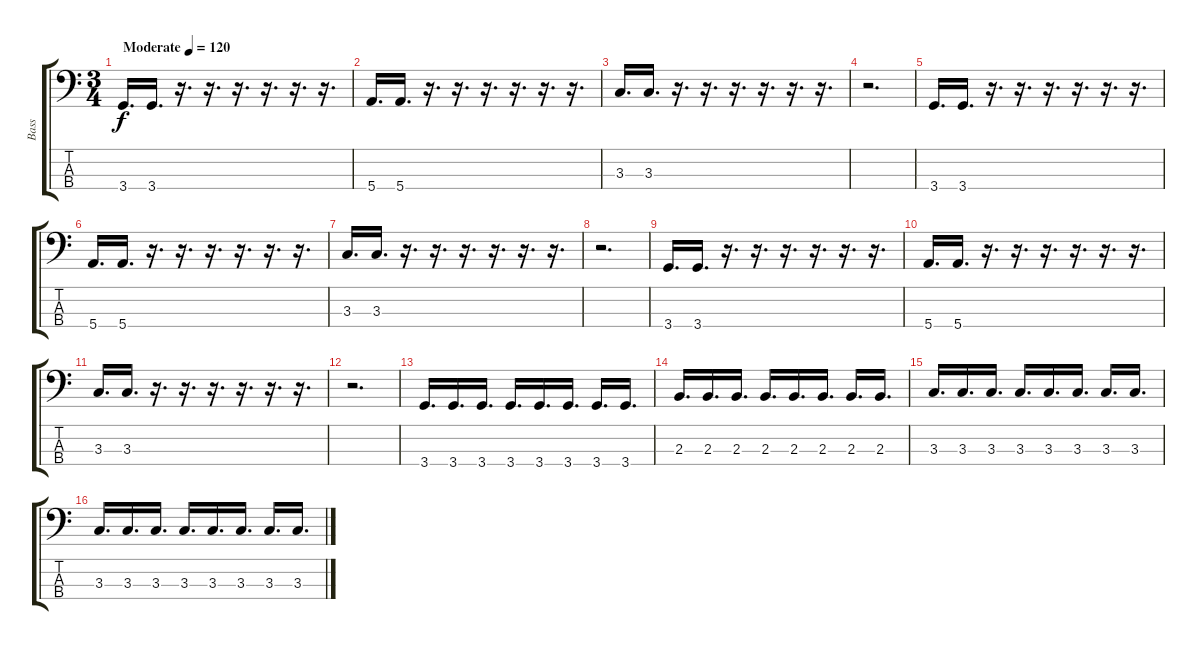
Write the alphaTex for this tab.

\track ("Bass" "Bass") {instrument electricbasspick}
\staff {score tabs}
\tuning (G2 D2 A1 E1) {hide}
\ts (3 4)
\tempo (120 "Moderate")
\clef f4
\ks c
3.4.16{d dy f instrument electricbasspick} 3.4.16{d} r.16{d} r.16{d} r.16{d} r.16{d} r.16{d} r.16{d} |
5.4.16{d} 5.4.16{d} r.16{d} r.16{d} r.16{d} r.16{d} r.16{d} r.16{d} |
3.3.16{d} 3.3.16{d} r.16{d} r.16{d} r.16{d} r.16{d} r.16{d} r.16{d} |
r.2{d} |
3.4.16{d} 3.4.16{d} r.16{d} r.16{d} r.16{d} r.16{d} r.16{d} r.16{d} |
5.4.16{d} 5.4.16{d} r.16{d} r.16{d} r.16{d} r.16{d} r.16{d} r.16{d} |
3.3.16{d} 3.3.16{d} r.16{d} r.16{d} r.16{d} r.16{d} r.16{d} r.16{d} |
r.2{d} |
3.4.16{d} 3.4.16{d} r.16{d} r.16{d} r.16{d} r.16{d} r.16{d} r.16{d} |
5.4.16{d} 5.4.16{d} r.16{d} r.16{d} r.16{d} r.16{d} r.16{d} r.16{d} |
3.3.16{d} 3.3.16{d} r.16{d} r.16{d} r.16{d} r.16{d} r.16{d} r.16{d} |
r.2{d} |
3.4.16{d} 3.4.16{d} 3.4.16{d} 3.4.16{d} 3.4.16{d} 3.4.16{d} 3.4.16{d} 3.4.16{d} |
2.3.16{d} 2.3.16{d} 2.3.16{d} 2.3.16{d} 2.3.16{d} 2.3.16{d} 2.3.16{d} 2.3.16{d} |
3.3.16{d} 3.3.16{d} 3.3.16{d} 3.3.16{d} 3.3.16{d} 3.3.16{d} 3.3.16{d} 3.3.16{d} |
3.3.16{d} 3.3.16{d} 3.3.16{d} 3.3.16{d} 3.3.16{d} 3.3.16{d} 3.3.16{d} 3.3.16{d}
